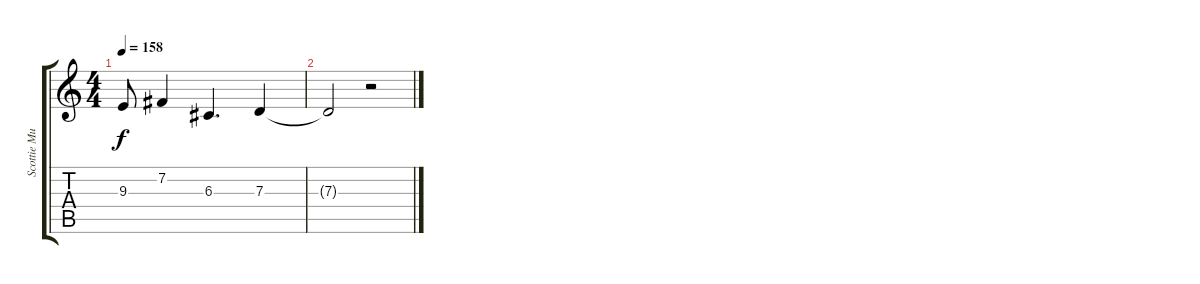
\track ("Scottie Murphy - Vocals" "Scottie Mu") {instrument altosax}
\staff {score tabs}
\tuning (E4 B3 G3 D3 A2 E2) {hide}
\ts (4 4)
\tempo 158
\clef g2
\ks c
9.3{t}.8{dy f} 7.2.4 6.3.4{d} 7.3.4 |
7.3{t}.2 r.2
